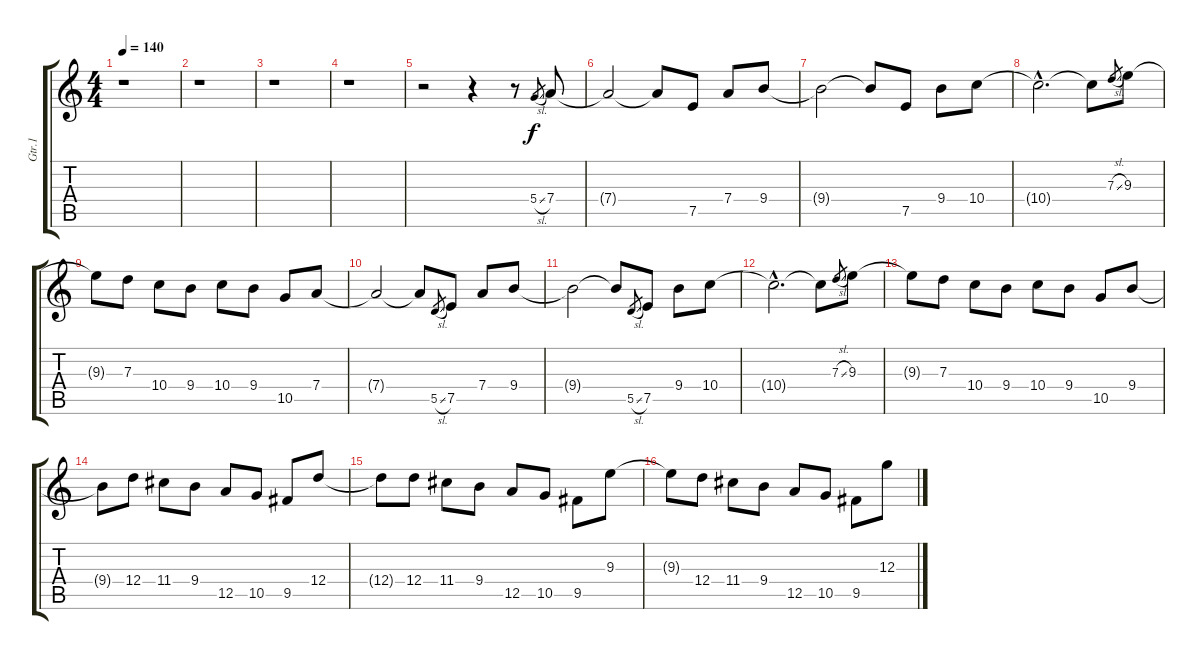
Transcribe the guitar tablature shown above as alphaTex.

\track ("Gtr.1" "Gtr.1") {instrument distortionguitar}
\staff {score tabs}
\tuning (E4 B3 G3 D3 A2 E2) {hide}
\ts (4 4)
\tempo 140
\clef g2
\ks c
r.1{dy f} |
r.1 |
r.1 |
r.1 |
r.2 r.4 r.8 5.4{sl}.8{gr} 7.4.8 |
7.4{t}.2 7.4{t}.8 7.5.8 7.4.8 9.4.8 |
9.4{t}.2 9.4{t}.8 7.5.8 9.4.8 10.4.8 |
10.4{hac t}.2{d} 10.4{t}.8 7.3{sl}.8{gr} 9.3.8 |
9.3{t}.8 7.3.8 10.4.8 9.4.8 10.4.8 9.4.8 10.5.8 7.4.8 |
7.4{t}.2 7.4{t}.8 5.5{sl}.8{gr} 7.5.8 7.4.8 9.4.8 |
9.4{t}.2 9.4{t}.8 5.5{sl}.8{gr} 7.5.8 9.4.8 10.4.8 |
10.4{hac t}.2{d} 10.4{t}.8 7.3{sl}.8{gr} 9.3.8 |
9.3{t}.8 7.3.8 10.4.8 9.4.8 10.4.8 9.4.8 10.5.8 9.4.8 |
9.4{t}.8 12.4.8 11.4.8 9.4.8 12.5.8 10.5.8 9.5.8 12.4.8 |
12.4{t}.8 12.4.8 11.4.8 9.4.8 12.5.8 10.5.8 9.5.8 9.3.8 |
9.3{t}.8 12.4.8 11.4.8 9.4.8 12.5.8 10.5.8 9.5.8 12.3.8
